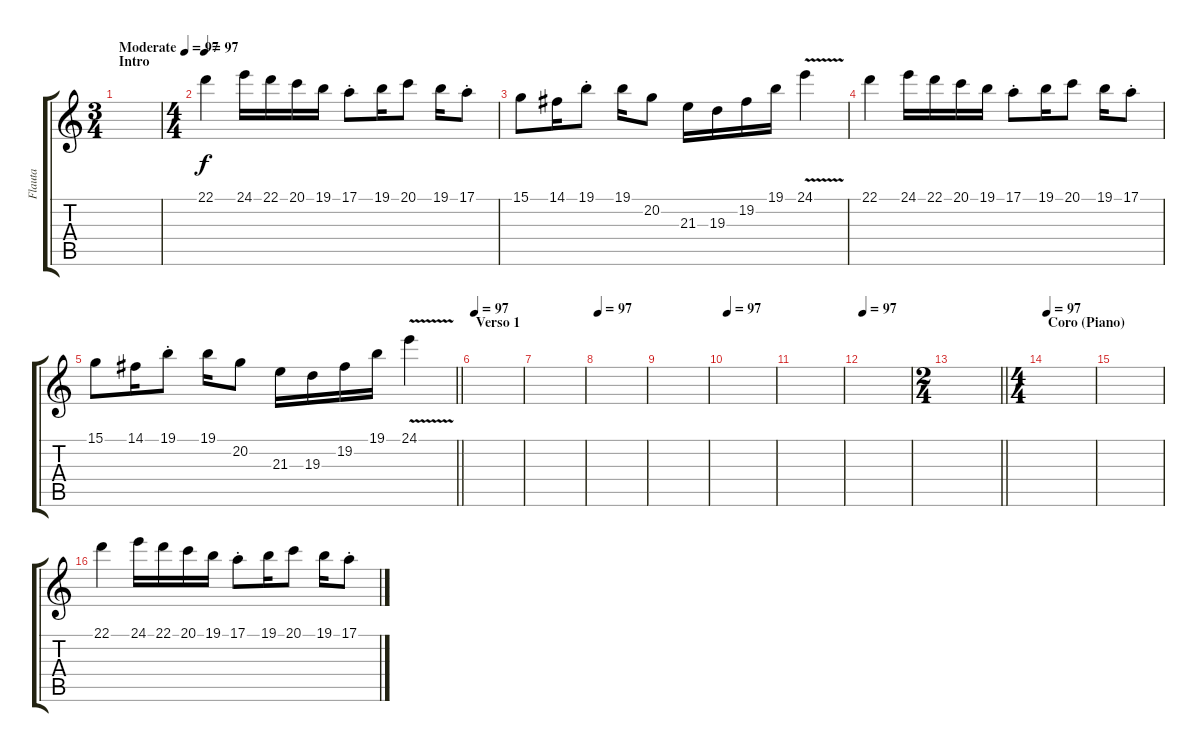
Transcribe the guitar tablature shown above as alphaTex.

\track ("Flauta" "Flauta") {instrument panflute}
\staff {score tabs}
\tuning (E4 B3 G3 D3 A2 E2) {hide}
\ts (3 4)
\section ("" "Intro")
\tempo (97 "Moderate")
\tempo 125
\tempo (97 "Moderate")
\clef g2
\ks c
|
\ts (4 4)
\tempo 97
22.1.4 24.1.16 22.1.16 20.1.16 19.1.16 17.1{st}.8 19.1.16 20.1.8 19.1.16 17.1{st}.8 |
15.1.8 14.1.16 19.1{st}.8 19.1.16 20.2.8 21.3.16 19.3.16 19.2.16 19.1.16 24.1{v}.4 |
22.1.4 24.1.16 22.1.16 20.1.16 19.1.16 17.1{st}.8 19.1.16 20.1.8 19.1.16 17.1{st}.8 |
\barLineRight lightlight
15.1.8 14.1.16 19.1{st}.8 19.1.16 20.2.8 21.3.16 19.3.16 19.2.16 19.1.16 24.1{v}.4 |
\section ("" "Verso 1")
\tempo 97
|
|
\tempo 97
|
|
\tempo 97
|
|
\tempo 97
|
\ts (2 4)
\barLineRight lightlight
|
\ts (4 4)
\section ("" "Coro (Piano)")
\tempo 97
|
|
22.1.4 24.1.16 22.1.16 20.1.16 19.1.16 17.1{st}.8 19.1.16 20.1.8 19.1.16 17.1{st}.8
